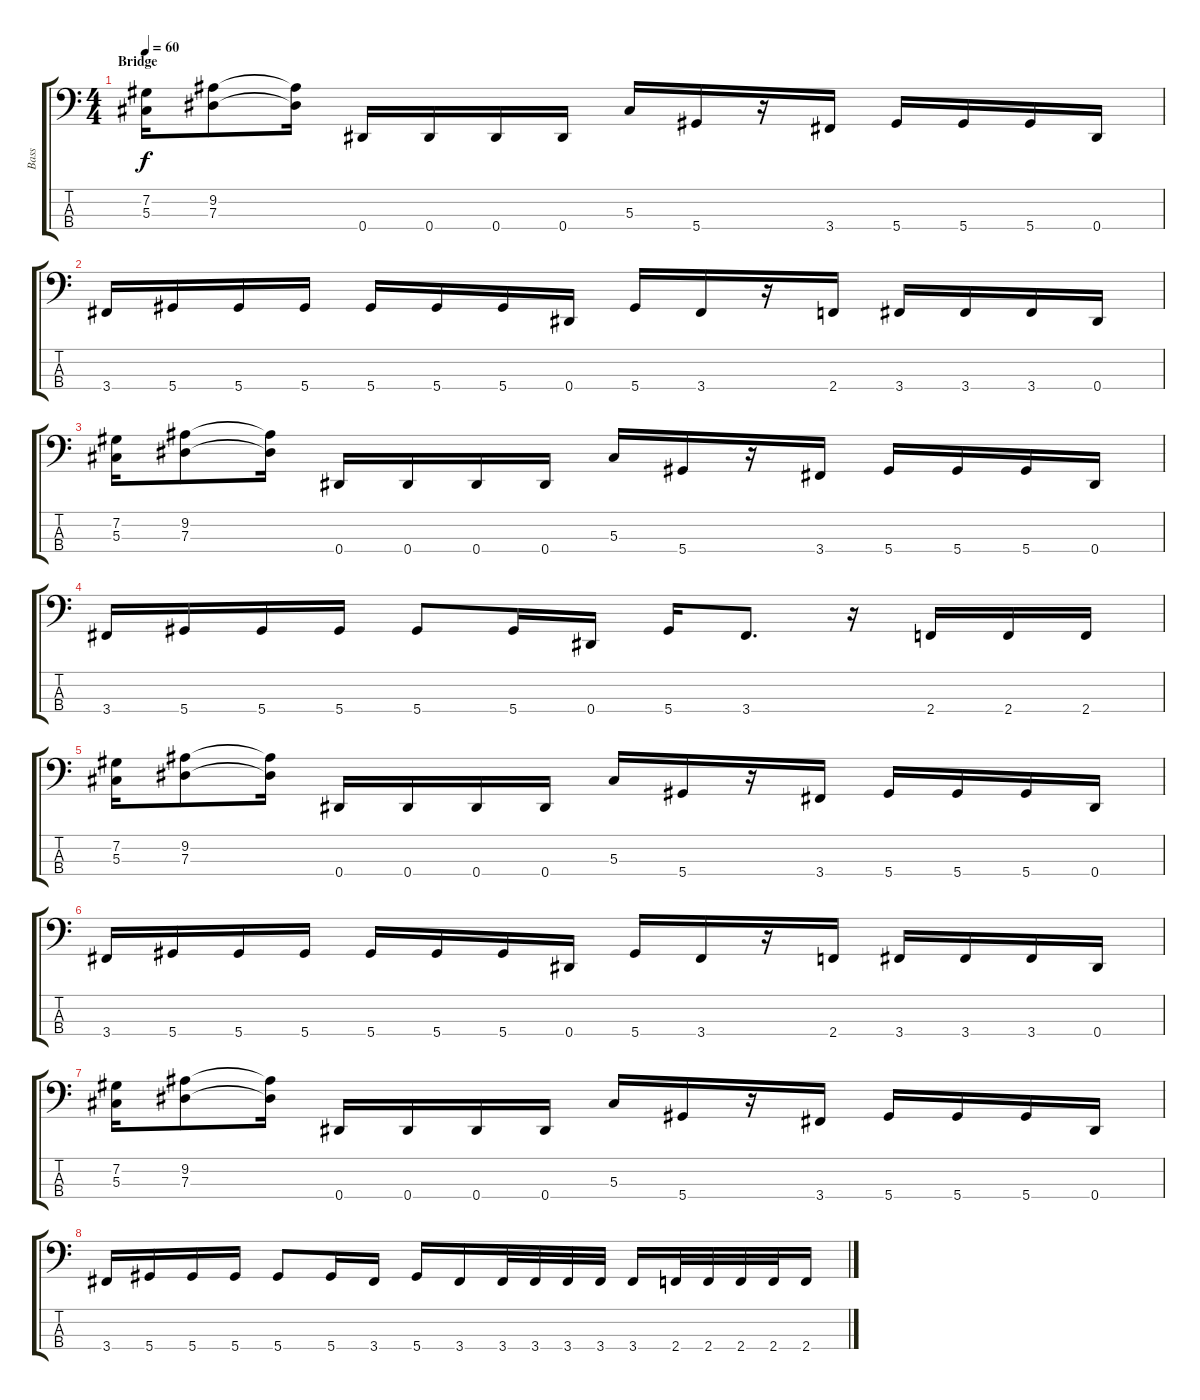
\track ("Bass" "Bass") {instrument electricbasspick}
\staff {score tabs}
\tuning (Gb2 Db2 Ab1 Eb1) {hide}
\ts (4 4)
\section ("" "Bridge")
\tempo 60
\clef f4
\ks c
(7.2 5.3).16{dy f} (9.2 7.3).8 (9.2{t} 7.3{t}).16 0.4.16 0.4.16 0.4.16 0.4.16 5.3.16 5.4.16 r.16 3.4.16 5.4.16 5.4.16 5.4.16 0.4.16 |
3.4.16 5.4.16 5.4.16 5.4.16 5.4.16 5.4.16 5.4.16 0.4.16 5.4.16 3.4.16 r.16 2.4.16 3.4.16 3.4.16 3.4.16 0.4.16 |
(7.2 5.3).16 (9.2 7.3).8 (9.2{t} 7.3{t}).16 0.4.16 0.4.16 0.4.16 0.4.16 5.3.16 5.4.16 r.16 3.4.16 5.4.16 5.4.16 5.4.16 0.4.16 |
3.4.16 5.4.16 5.4.16 5.4.16 5.4.8 5.4.16 0.4.16 5.4.16 3.4.8{d} r.16 2.4.16 2.4.16 2.4.16 |
(7.2 5.3).16 (9.2 7.3).8 (9.2{t} 7.3{t}).16 0.4.16 0.4.16 0.4.16 0.4.16 5.3.16 5.4.16 r.16 3.4.16 5.4.16 5.4.16 5.4.16 0.4.16 |
3.4.16 5.4.16 5.4.16 5.4.16 5.4.16 5.4.16 5.4.16 0.4.16 5.4.16 3.4.16 r.16 2.4.16 3.4.16 3.4.16 3.4.16 0.4.16 |
(7.2 5.3).16 (9.2 7.3).8 (9.2{t} 7.3{t}).16 0.4.16 0.4.16 0.4.16 0.4.16 5.3.16 5.4.16 r.16 3.4.16 5.4.16 5.4.16 5.4.16 0.4.16 |
3.4.16 5.4.16 5.4.16 5.4.16 5.4.8 5.4.16 3.4.16 5.4.16 3.4.16 3.4.32 3.4.32 3.4.32 3.4.32 3.4.16 2.4.32 2.4.32 2.4.32 2.4.32 2.4.16
